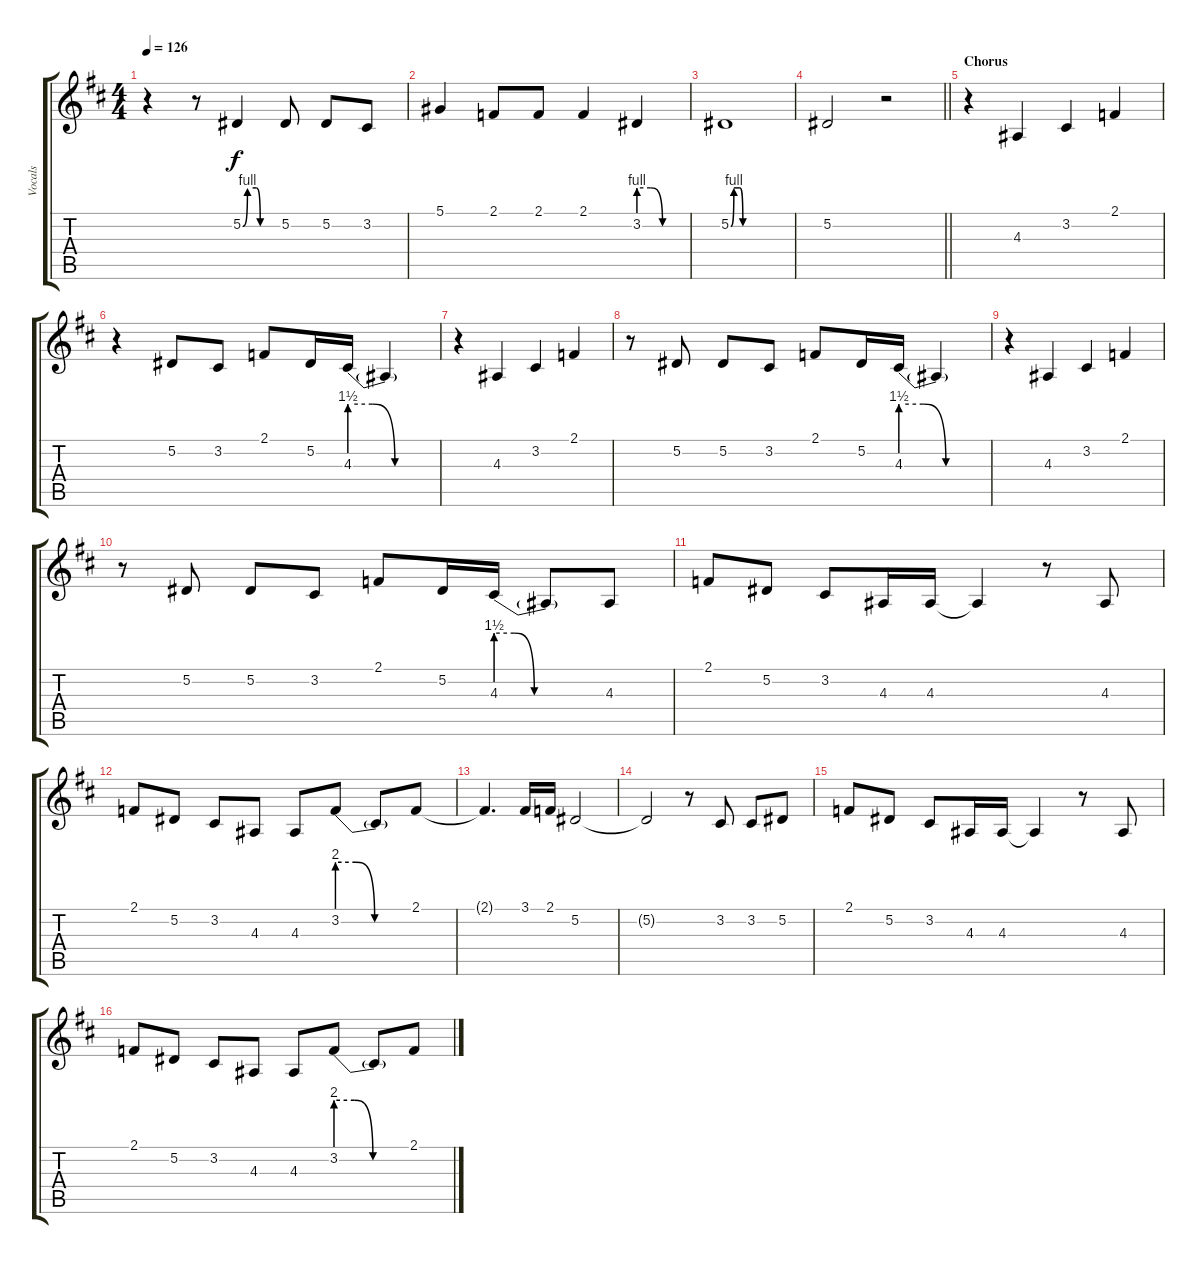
\track ("Vocals" "Vocals") {instrument lead2sawtooth}
\staff {score tabs}
\tuning (Eb4 Bb3 Gb3 Db3 Ab2 Eb2) {hide}
\ts (4 4)
\tempo 126
\clef g2
\ks d
r.4{dy f} r.8 5.2{be (custom 0 0 8 4 23 4 30 0 44 0 60 0)}.4 5.2.8 5.2.8 3.2.8 |
5.1.4 2.1.8 2.1.8 2.1.4 3.2{be (custom 0 4 15 4 30 0 60 0)}.4 |
5.2{be (custom 0 0 3 4 9 4 12 0 15 0 20 0 30 0 60 0)}.1 |
\barLineRight lightlight
5.2.2 r.2 |
\section ("" "Chorus")
r.4 4.3.4 3.2.4 2.1.4 |
r.4 5.2.8 3.2.8 2.1.8 5.2.16 4.3{be (custom 0 6 15 6 30 0 60 0)}.16 4.3{t}.4 |
r.4 4.3.4 3.2.4 2.1.4 |
r.8 5.2.8 5.2.8 3.2.8 2.1.8 5.2.16 4.3{be (custom 0 6 15 6 30 0 60 0)}.16 4.3{t}.4 |
r.4 4.3.4 3.2.4 2.1.4 |
r.8 5.2.8 5.2.8 3.2.8 2.1.8 5.2.16 4.3{be (custom 0 6 10 6 21 0 30 0 60 0)}.16 4.3{t}.8 4.3.8 |
2.1.8 5.2.8 3.2.8 4.3.16 4.3.16 4.3{t}.4 r.8 4.3.8 |
2.1.8 5.2.8 3.2.8 4.3.8 4.3.8 3.2{be (custom 0 8 15 8 30 0 60 0)}.8 3.2{t}.8 2.1.8 |
2.1{t}.4{d} 3.1.16 2.1.16 5.2.2 |
5.2{t}.2 r.8 3.2.8 3.2.8 5.2.8 |
2.1.8 5.2.8 3.2.8 4.3.16 4.3.16 4.3{t}.4 r.8 4.3.8 |
2.1.8 5.2.8 3.2.8 4.3.8 4.3.8 3.2{be (custom 0 8 15 8 30 0 60 0)}.8 3.2{t}.8 2.1.8
